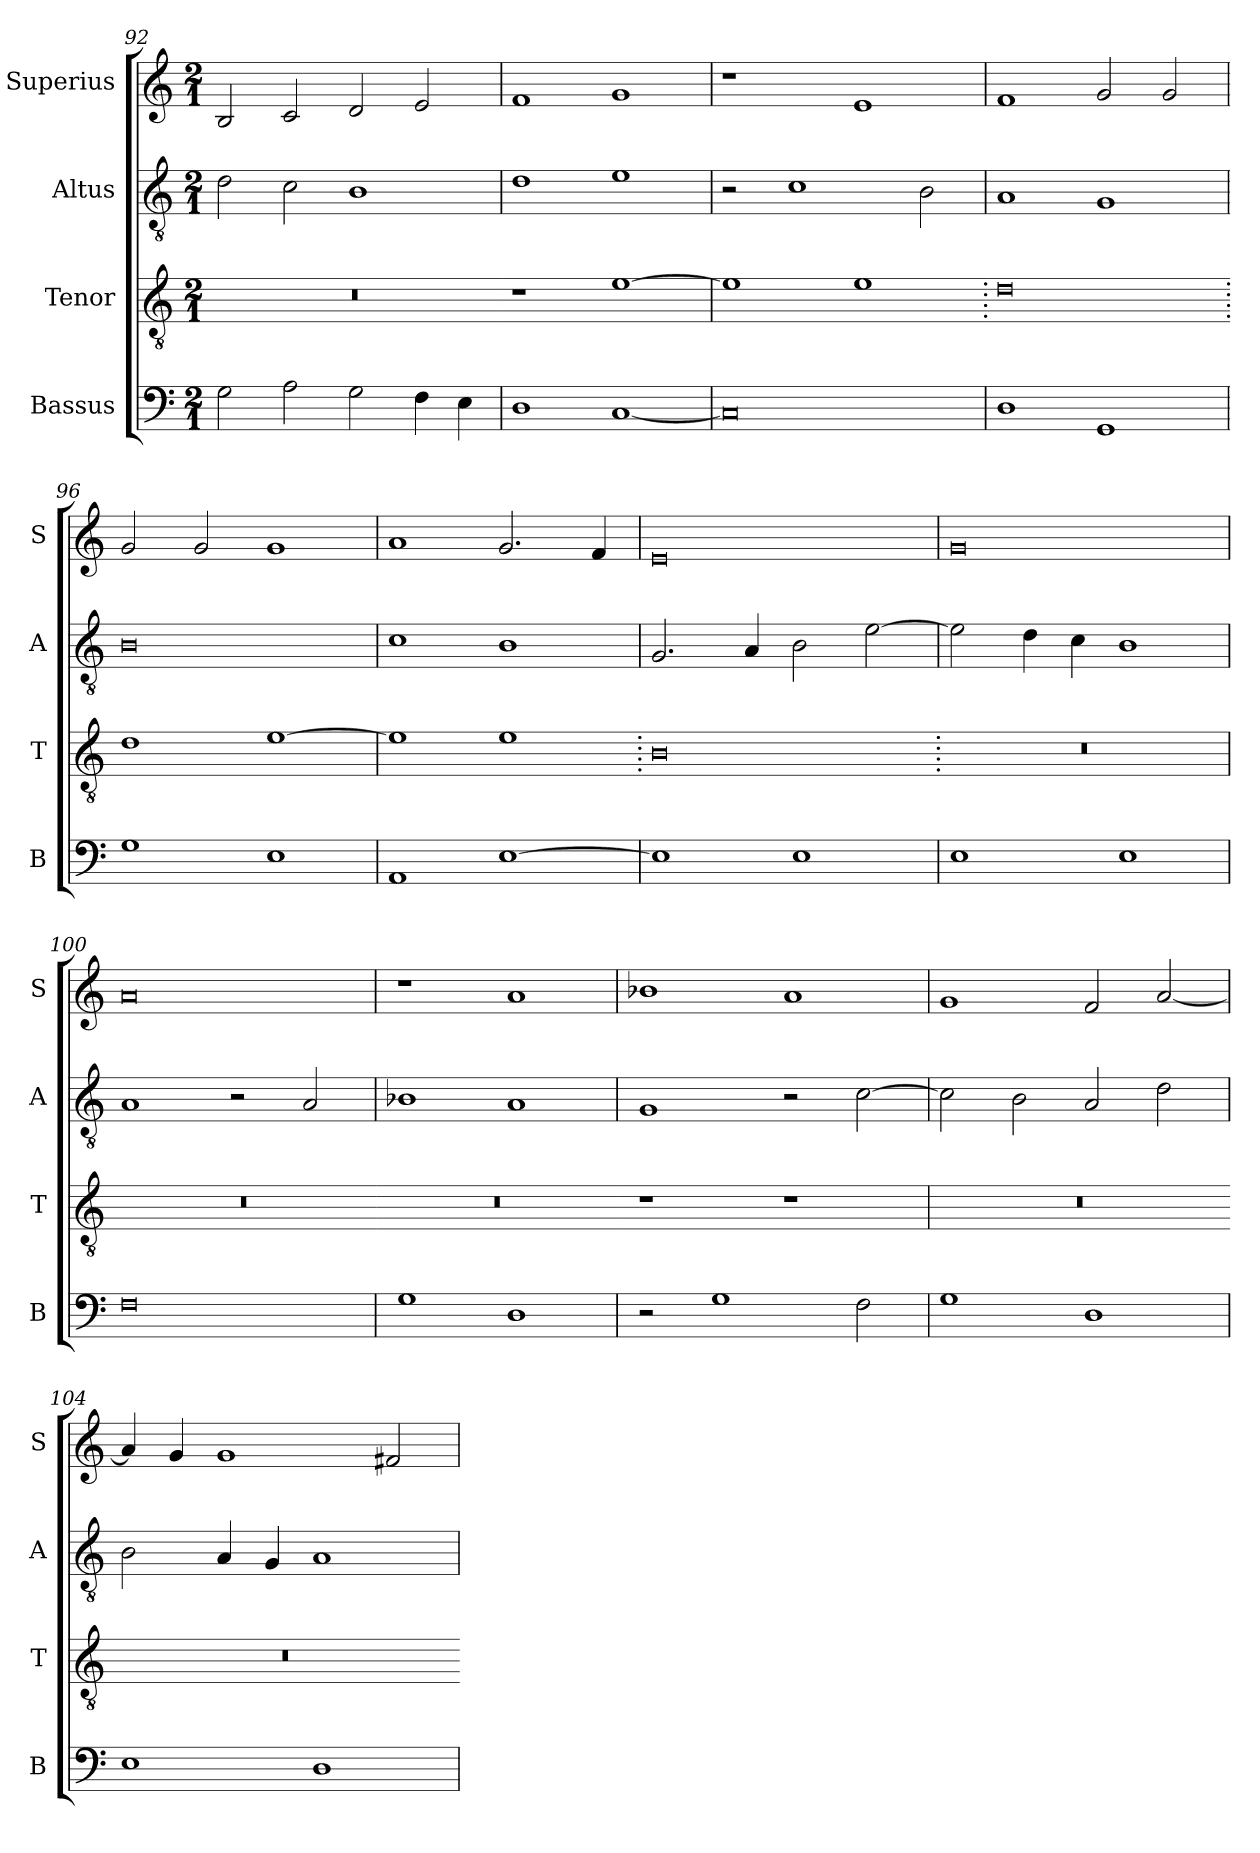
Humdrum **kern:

**kern	**kern	**kern	**kern
*part4	*part3	*part2	*part1
*staff4	*staff3	*staff2	*staff1
*I"Bassus	*I"Tenor	*I"Altus	*I"Superius
*I'B	*I'T	*I'A	*I'S
*clefF4	*clefGv2	*clefGv2	*clefG2
*k[]	*k[]	*k[]	*k[]
*M2/1	*M2/1	*M2/1	*M2/1
=92	=92	=92	=92
2G	0r	2d	2B
2A	.	2c	2c
2G	.	1B	2d
4F	.	.	2e
4E	.	.	.
=93	=93.	=93	=93
1D	1r	1d	1f
[1C	[1e	1e	1g
=94	=94	=94	=94
0C]	1e]	2r	1r
.	.	1c	.
.	1e	.	1e
.	.	2B	.
=95	=95.	=95	=95
1D	0d	1A	1f
1GG	.	1G	2g
.	.	.	2g
=96	=96.	=96	=96
1G	1d	0B	2g
.	.	.	2g
1E	[1e	.	1g
=97	=97	=97	=97
1AA	1e]	1c	1a
[1E	1e	1B	2.g
.	.	.	4f
=98	=98.	=98	=98
1E]	0B	2.G	0e
.	.	4A	.
1E	.	2B	.
.	.	[2e	.
=99	=99.	=99	=99
1E	0r	2e]	0g
.	.	4d	.
.	.	4c	.
1E	.	1B	.
=100	=100	=100	=100
0F	0r	1A	0a
.	.	2r	.
.	.	2A	.
=101	=101.	=101	=101
1G	0r	1B-X	1r
1D	.	1A	1a
=102	=102.	=102	=102
2r	1r	1G	1b-X
1G	.	.	.
.	1r	2r	1a
2F	.	[2c	.
=103	=103	=103	=103
1G	0r	2c]	1g
.	.	2B	.
1D	.	2A	2f
.	.	2d	[2a
=104	=104.	=104	=104
1E	0r	2B	4a]
.	.	.	4g
.	.	4A	1g
.	.	4G	.
1D	.	1A	.
.	.	.	2f#X
=	=.	=	=
*-	*-	*-	*-
